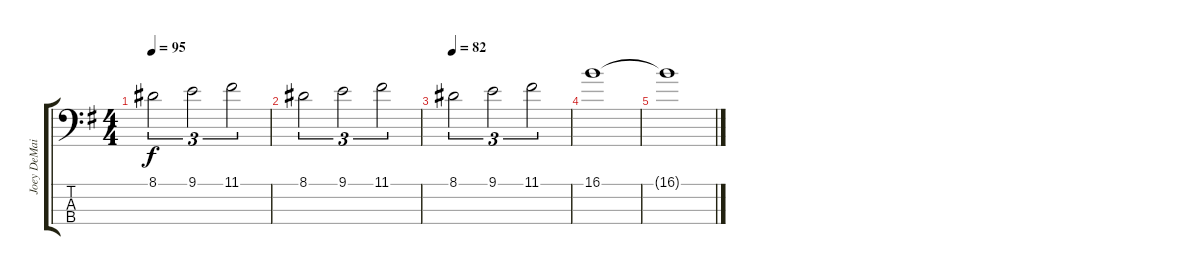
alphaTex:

\track ("Joey DeMaio" "Joey DeMai") {instrument electricbassfinger}
\staff {score tabs}
\tuning (G2 D2 A1 E1) {hide}
\ts (4 4)
\tempo 95
\clef f4
\ks g
8.1.2{tu (3 2) dy f} 9.1.2{tu (3 2)} 11.1.2{tu (3 2)} |
8.1.2{tu (3 2)} 9.1.2{tu (3 2)} 11.1.2{tu (3 2)} |
\tempo 82
8.1.2{tu (3 2)} 9.1.2{tu (3 2)} 11.1.2{tu (3 2)} |
16.1.1 |
16.1{t}.1
